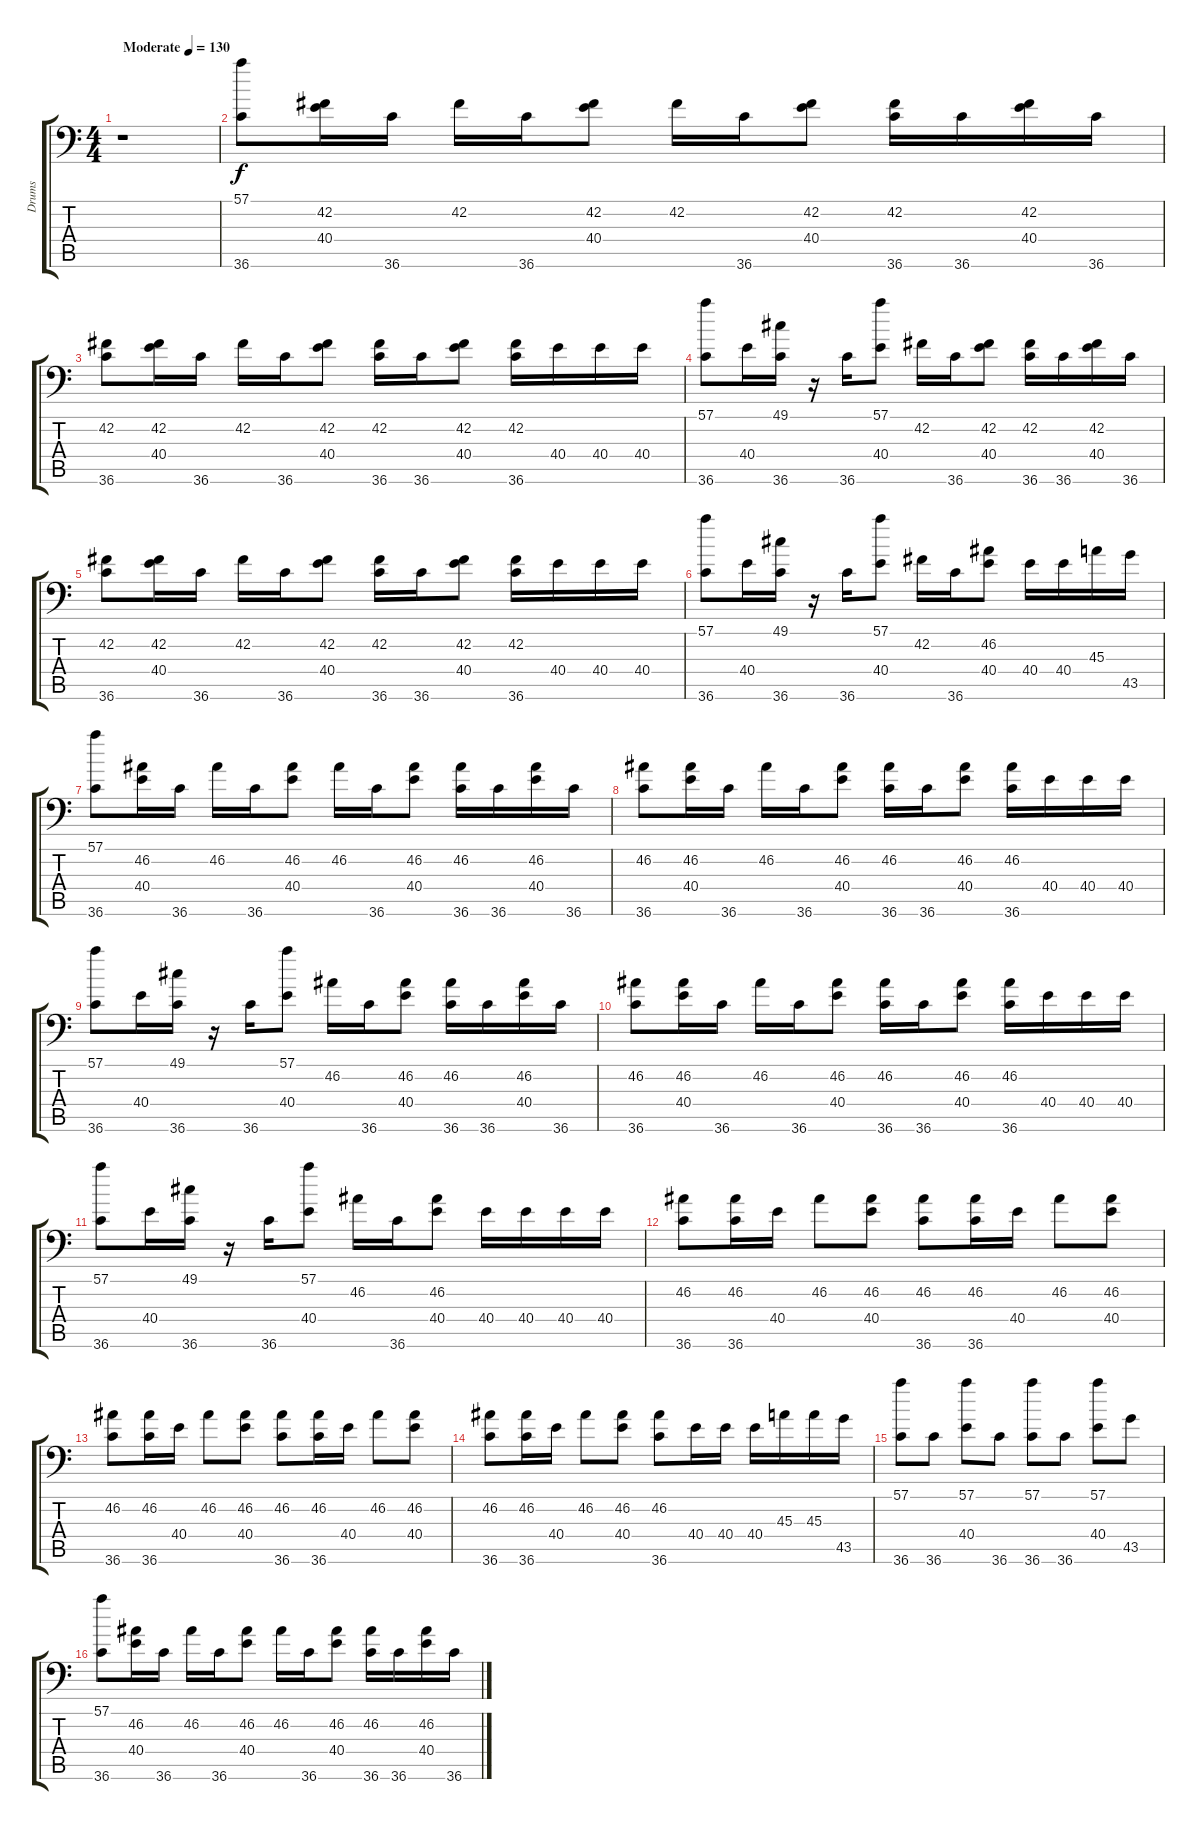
\track ("Drums" "Drums") {instrument acousticgrandpiano}
\staff {score tabs}
\tuning (C-1 C-1 C-1 C-1 C-1 C-1) {hide}
\ts (4 4)
\tempo (130 "Moderate")
\clef f4
\ks c
r.1{dy f instrument acousticgrandpiano} |
(57.1 36.6).8 (42.2 40.4).16 36.6.16 42.2.16 36.6.16 (42.2 40.4).8 42.2.16 36.6.16 (42.2 40.4).8 (42.2 36.6).16 36.6.16 (42.2 40.4).16 36.6.16 |
(42.2 36.6).8 (42.2 40.4).16 36.6.16 42.2.16 36.6.16 (42.2 40.4).8 (42.2 36.6).16 36.6.16 (42.2 40.4).8 (42.2 36.6).16 40.4.16 40.4.16 40.4.16 |
(57.1 36.6).8 40.4.16 (49.1 36.6).16 r.16 36.6.16 (57.1 40.4).8 42.2.16 36.6.16 (42.2 40.4).8 (42.2 36.6).16 36.6.16 (42.2 40.4).16 36.6.16 |
(42.2 36.6).8 (42.2 40.4).16 36.6.16 42.2.16 36.6.16 (42.2 40.4).8 (42.2 36.6).16 36.6.16 (42.2 40.4).8 (42.2 36.6).16 40.4.16 40.4.16 40.4.16 |
(57.1 36.6).8 40.4.16 (49.1 36.6).16 r.16 36.6.16 (57.1 40.4).8 42.2.16 36.6.16 (46.2 40.4).8 40.4.16 40.4.16 45.3.16 43.5.16 |
(57.1 36.6).8 (46.2 40.4).16 36.6.16 46.2.16 36.6.16 (46.2 40.4).8 46.2.16 36.6.16 (46.2 40.4).8 (46.2 36.6).16 36.6.16 (46.2 40.4).16 36.6.16 |
(46.2 36.6).8 (46.2 40.4).16 36.6.16 46.2.16 36.6.16 (46.2 40.4).8 (46.2 36.6).16 36.6.16 (46.2 40.4).8 (46.2 36.6).16 40.4.16 40.4.16 40.4.16 |
(57.1 36.6).8 40.4.16 (49.1 36.6).16 r.16 36.6.16 (57.1 40.4).8 46.2.16 36.6.16 (46.2 40.4).8 (46.2 36.6).16 36.6.16 (46.2 40.4).16 36.6.16 |
(46.2 36.6).8 (46.2 40.4).16 36.6.16 46.2.16 36.6.16 (46.2 40.4).8 (46.2 36.6).16 36.6.16 (46.2 40.4).8 (46.2 36.6).16 40.4.16 40.4.16 40.4.16 |
(57.1 36.6).8 40.4.16 (49.1 36.6).16 r.16 36.6.16 (57.1 40.4).8 46.2.16 36.6.16 (46.2 40.4).8 40.4.16 40.4.16 40.4.16 40.4.16 |
(46.2 36.6).8 (46.2 36.6).16 40.4.16 46.2.8 (46.2 40.4).8 (46.2 36.6).8 (46.2 36.6).16 40.4.16 46.2.8 (46.2 40.4).8 |
(46.2 36.6).8 (46.2 36.6).16 40.4.16 46.2.8 (46.2 40.4).8 (46.2 36.6).8 (46.2 36.6).16 40.4.16 46.2.8 (46.2 40.4).8 |
(46.2 36.6).8 (46.2 36.6).16 40.4.16 46.2.8 (46.2 40.4).8 (46.2 36.6).8 40.4.16 40.4.16 40.4.16 45.3.16 45.3.16 43.5.16 |
(57.1 36.6).8 36.6.8 (57.1 40.4).8 36.6.8 (57.1 36.6).8 36.6.8 (57.1 40.4).8 43.5.8 |
(57.1 36.6).8 (46.2 40.4).16 36.6.16 46.2.16 36.6.16 (46.2 40.4).8 46.2.16 36.6.16 (46.2 40.4).8 (46.2 36.6).16 36.6.16 (46.2 40.4).16 36.6.16
